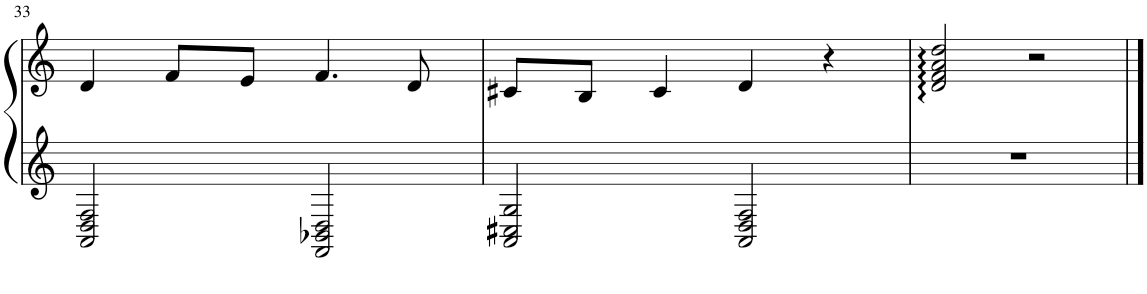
**kern	**kern
*part1	*part1
*staff2	*staff1
*I"Electric Piano	*
*I'El. Pno.	*
!!LO:PB:g=z
*clefG2	*clefG2
*k[]	*k[]
*M4/4	*M4/4
*met(c)	*met(c)
=33	=33
2AA/ 2D/ 2F/	4d/
.	8f/L
.	8e/J
2FF/ 2BB-X/ 2D/	4.f/
.	8d/
=34	=34
2AA/ 2C#X/ 2G/	8c#X/L
.	8B/J
.	4c#/
2AA/ 2D/ 2F/	4d/
.	4r
=35	=35
1r	2d/ 2f/ 2a/ 2dd/
.	2r
==	==
*-	*-
